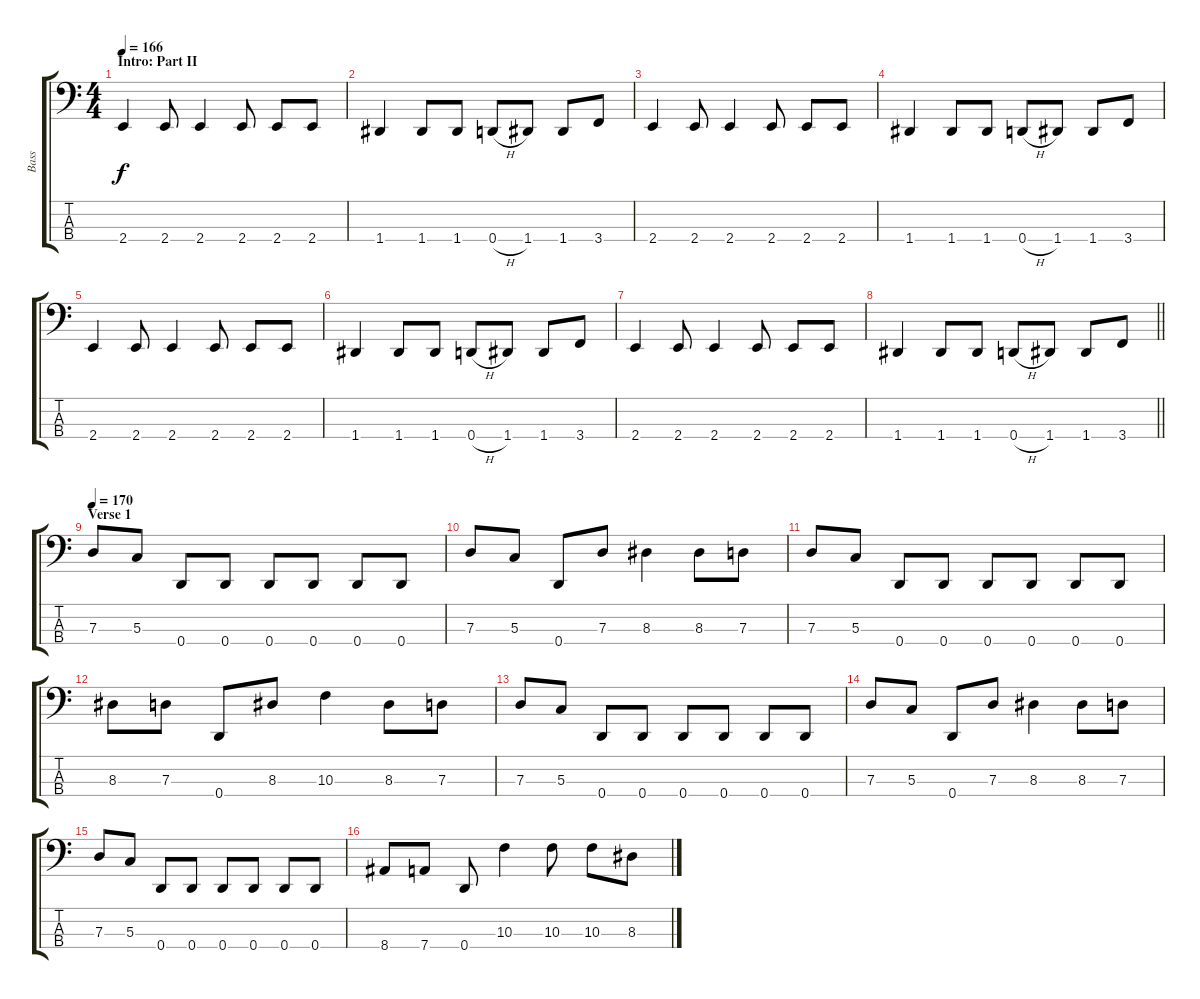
\track ("Bass" "Bass") {instrument electricbasspick}
\staff {score tabs}
\tuning (F2 C2 G1 D1) {hide}
\ts (4 4)
\section ("" "Intro: Part II")
\tempo 166
\clef f4
\ks c
2.4.4{dy f} 2.4.8 2.4.4 2.4.8 2.4.8 2.4.8 |
1.4.4 1.4.8 1.4.8 0.4{h}.8 1.4.8 1.4.8 3.4.8 |
2.4.4 2.4.8 2.4.4 2.4.8 2.4.8 2.4.8 |
1.4.4 1.4.8 1.4.8 0.4{h}.8 1.4.8 1.4.8 3.4.8 |
2.4.4 2.4.8 2.4.4 2.4.8 2.4.8 2.4.8 |
1.4.4 1.4.8 1.4.8 0.4{h}.8 1.4.8 1.4.8 3.4.8 |
2.4.4 2.4.8 2.4.4 2.4.8 2.4.8 2.4.8 |
\barLineRight lightlight
1.4.4 1.4.8 1.4.8 0.4{h}.8 1.4.8 1.4.8 3.4.8 |
\section ("" "Verse 1")
\tempo 170
7.3.8 5.3.8 0.4.8 0.4.8 0.4.8 0.4.8 0.4.8 0.4.8 |
7.3.8 5.3.8 0.4.8 7.3.8 8.3.4 8.3.8 7.3.8 |
7.3.8 5.3.8 0.4.8 0.4.8 0.4.8 0.4.8 0.4.8 0.4.8 |
8.3.8 7.3.8 0.4.8 8.3.8 10.3.4 8.3.8 7.3.8 |
7.3.8 5.3.8 0.4.8 0.4.8 0.4.8 0.4.8 0.4.8 0.4.8 |
7.3.8 5.3.8 0.4.8 7.3.8 8.3.4 8.3.8 7.3.8 |
7.3.8 5.3.8 0.4.8 0.4.8 0.4.8 0.4.8 0.4.8 0.4.8 |
8.4.8 7.4.8 0.4.8 10.3.4 10.3.8 10.3.8 8.3.8
